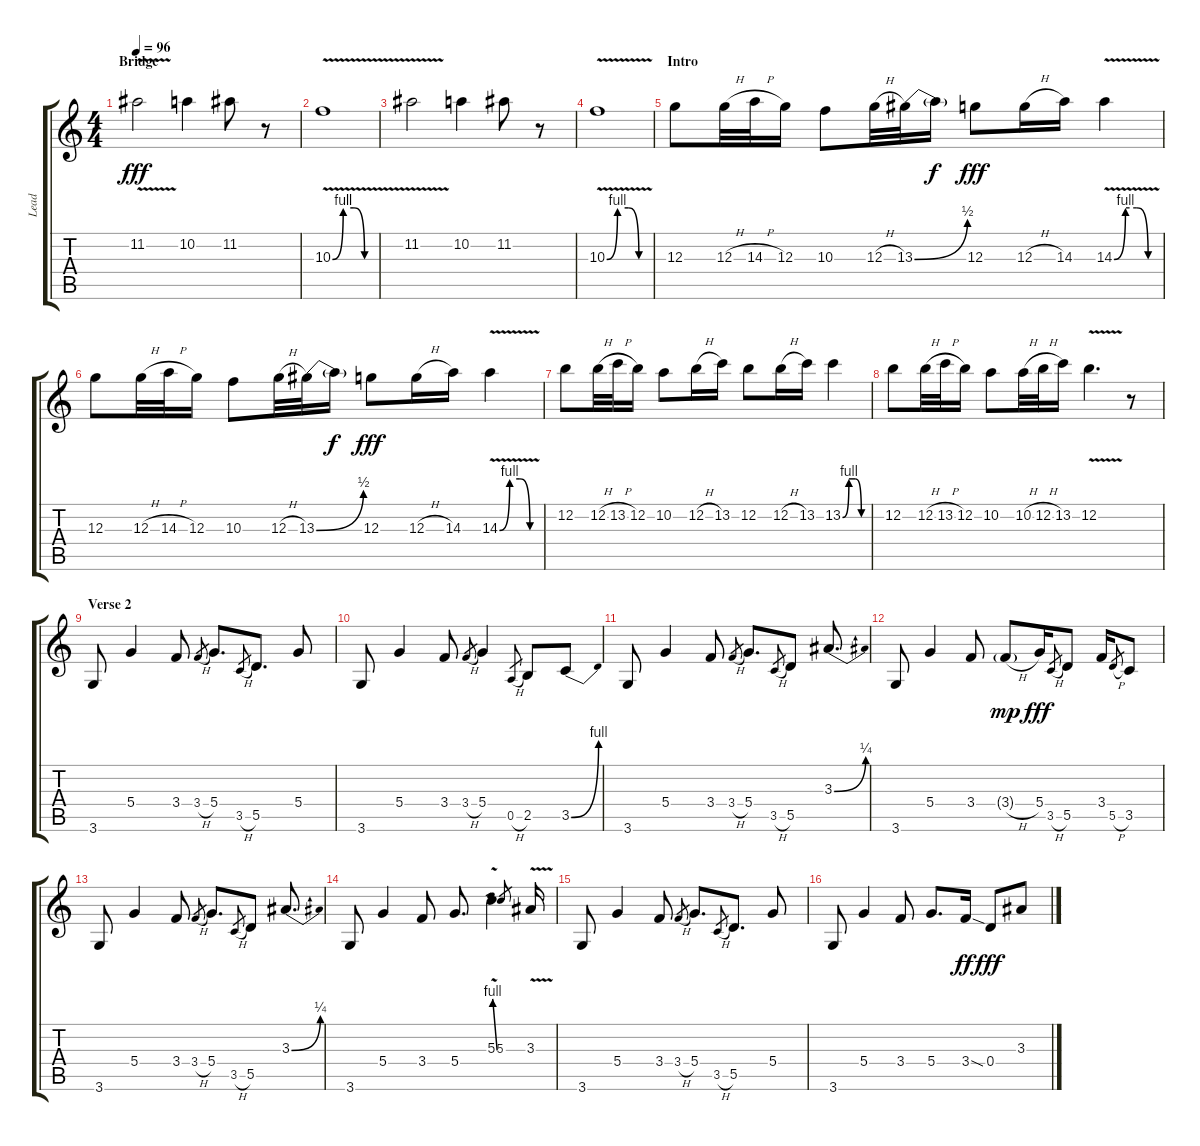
\track ("Lead" "Lead") {instrument distortionguitar}
\staff {score tabs}
\tuning (E4 B3 G3 D3 A2 E2) {hide}
\ts (4 4)
\section ("" "Bridge")
\tempo 96
\clef g2
\ks c
11.2{v}.2{dy fff volume 16 instrument distortionguitar} 10.2.4 11.2.8 r.8 |
10.3{be (custom 0 0 15 4 30 4 45 0 60 0) v}.1 |
11.2{v}.2 10.2.4 11.2.8 r.8 |
10.3{be (custom 0 0 15 4 30 4 45 0 60 0) v}.1 |
\section ("" "Intro")
12.3.8 12.3{h}.32 14.3{h}.32 12.3.16 10.3.8 12.3{h}.32 13.3{be (bend 0 0 60 2)}.32 13.3{t}.16{dy f} 12.3.8{dy fff} 12.3{h}.16 14.3.16 14.3{be (custom 0 0 15 4 30 4 45 0 60 0) v}.4 |
12.3.8 12.3{h}.32 14.3{h}.32 12.3.16 10.3.8 12.3{h}.32 13.3{be (bend 0 0 60 2)}.32 13.3{t}.16{dy f} 12.3.8{dy fff} 12.3{h}.16 14.3.16 14.3{be (custom 0 0 15 4 30 4 45 0 60 0) v}.4 |
12.2.8 12.2{h}.32 13.2{h}.32 12.2.16 10.2.8 12.2{h}.16 13.2.16 12.2.8 12.2{h}.16 13.2.16 13.2{be (custom 0 0 15 4 30 4 45 0 60 0)}.4 |
12.2.8 12.2{h}.32 13.2{h}.32 12.2.16 10.2.8 10.2{h}.32 12.2{h}.32 13.2.16 12.2{v}.4{d} r.8 |
\section ("" "Verse 2")
3.6.8{volume 6 instrument distortionguitar} 5.4.4 3.4.8 3.4{h}.8{gr} 5.4.8{d} 3.5{h}.8{gr} 5.5.8{d} 5.4.8 |
3.6.8 5.4.4 3.4.8 3.4{h}.8{gr} 5.4.4 0.5{h}.8{gr} 2.5.8 3.5{be (bend 0 0 60 4)}.8 |
3.6.8 5.4.4 3.4.8 3.4{h}.8{gr} 5.4.8{d} 3.5{h}.8{gr} 5.5.8 3.3{be (bend 0 0 60 1)}.8{d} |
3.6.8 5.4.4 3.4.8 3.4{h g}.8{dy mp} 5.4.16{dy fff} 3.5{h}.8{gr} 5.5.8 3.4.16 5.5{h}.8{gr} 3.5.8 |
3.6.8 5.4.4 3.4.8 3.4{h}.8{gr} 5.4.8{d} 3.5{h}.8{gr} 5.5.8 3.3{be (bend 0 0 60 1)}.8{d} |
3.6.8 5.4.4 3.4.8 5.4.8{d} 5.3{be (bend 0 0 60 4) v}.4 5.3.8{gr} 3.3{v}.16 |
3.6.8 5.4.4 3.4.8 3.4{h}.8{gr} 5.4.8{d} 3.5{h}.8{gr} 5.5.8{d} 5.4.8 |
3.6.8 5.4.4 3.4.8 5.4.8{d} 3.4{sod}.16{dy ff} 0.4.8{dy fff} 3.3.8
